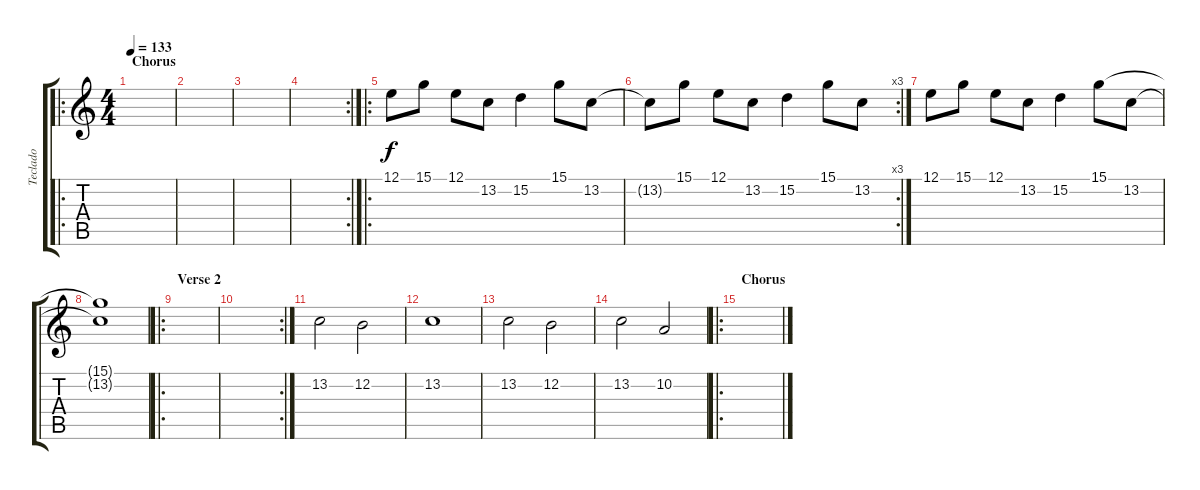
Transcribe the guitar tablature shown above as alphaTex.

\track ("Teclado" "Teclado") {instrument synthbrass1}
\staff {score tabs}
\tuning (E4 B3 G3 D3 A2 E2) {hide}
\ro
\ts (4 4)
\section ("" "Chorus")
\tempo 133
\clef g2
\ks c
|
|
|
\rc 2
|
\ro
12.1.8 15.1.8 12.1.8 13.2.8 15.2.4 15.1.8 13.2.8 |
\rc 3
13.2{t}.8 15.1.8 12.1.8 13.2.8 15.2.4 15.1.8 13.2.8 |
12.1.8 15.1.8 12.1.8 13.2.8 15.2.4 15.1.8 13.2.8 |
(15.1{t} 13.2{t}).1 |
\ro
\section ("" "Verse 2")
|
\rc 2
|
13.2.2 12.2.2 |
13.2.1 |
13.2.2 12.2.2 |
13.2.2 10.2.2 |
\ro
\section ("" "Chorus")
